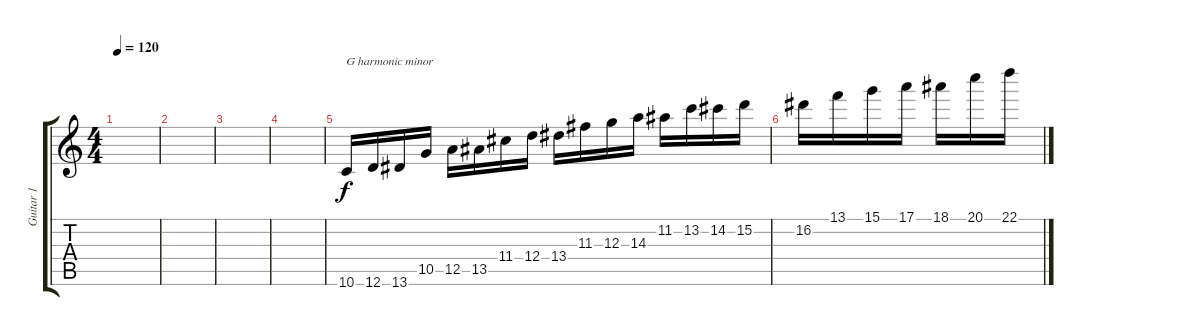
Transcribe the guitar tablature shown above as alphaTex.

\track ("Guitar 1" "Guitar 1") {instrument distortionguitar}
\staff {score tabs}
\tuning (E4 B3 G3 D3 A2 D2) {hide}
\ts (4 4)
\tempo 120
\clef g2
\ks c
|
|
|
|
10.6.16{txt "G harmonic minor"} 12.6.16 13.6.16 10.5.16 12.5.16 13.5.16 11.4.16 12.4.16 13.4.16 11.3.16 12.3.16 14.3.16 11.2.16 13.2.16 14.2.16 15.2.16 |
16.2.16 13.1.16 15.1.16 17.1.16 18.1.16 20.1.16 22.1.16
